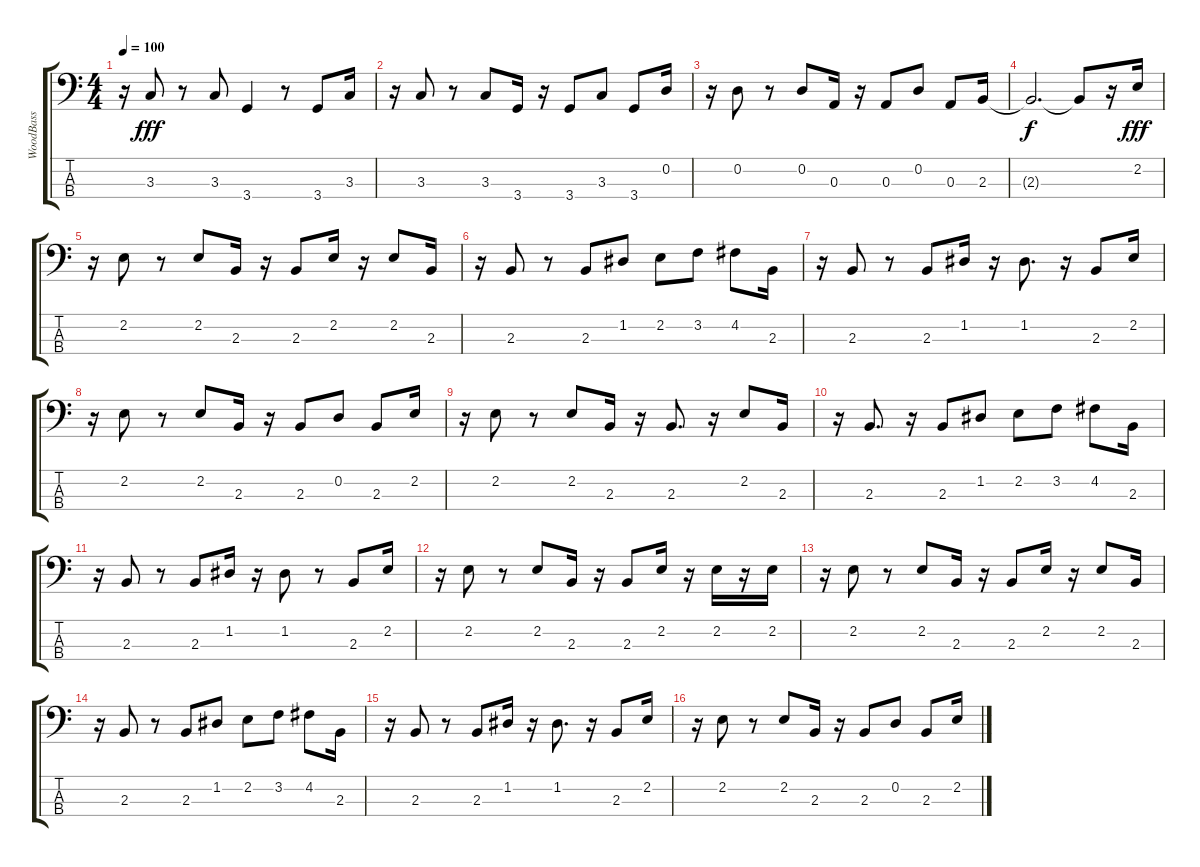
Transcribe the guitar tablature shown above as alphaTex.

\track ("WoodBass" "WoodBass") {instrument electricbassfinger}
\staff {score tabs}
\tuning (G2 D2 A1 E1) {hide}
\ts (4 4)
\tempo 100
\clef f4
\ks c
r.16{dy fff} 3.3.8 r.8 3.3.8 3.4.4 r.8 3.4.8 3.3.16 |
r.16 3.3.8 r.8 3.3.8 3.4.16 r.16 3.4.8 3.3.8 3.4.8 0.2.16 |
r.16 0.2.8 r.8 0.2.8 0.3.16 r.16 0.3.8 0.2.8 0.3.8 2.3.16 |
2.3{t}.2{d dy f} 2.3{t}.8 r.16 2.2.16{dy fff} |
r.16 2.2.8 r.8 2.2.8 2.3.16 r.16 2.3.8 2.2.16 r.16 2.2.8 2.3.16 |
r.16 2.3.8 r.8 2.3.8 1.2.8 2.2.8 3.2.8 4.2.8 2.3.16 |
r.16 2.3.8 r.8 2.3.8 1.2.16 r.16 1.2.8{d} r.16 2.3.8 2.2.16 |
r.16 2.2.8 r.8 2.2.8 2.3.16 r.16 2.3.8 0.2.8 2.3.8 2.2.16 |
r.16 2.2.8 r.8 2.2.8 2.3.16 r.16 2.3.8{d} r.16 2.2.8 2.3.16 |
r.16 2.3.8{d} r.16 2.3.8 1.2.8 2.2.8 3.2.8 4.2.8 2.3.16 |
r.16 2.3.8 r.8 2.3.8 1.2.16 r.16 1.2.8 r.8 2.3.8 2.2.16 |
r.16 2.2.8 r.8 2.2.8 2.3.16 r.16 2.3.8 2.2.16 r.16 2.2.16 r.16 2.2.16 |
r.16 2.2.8 r.8 2.2.8 2.3.16 r.16 2.3.8 2.2.16 r.16 2.2.8 2.3.16 |
r.16 2.3.8 r.8 2.3.8 1.2.8 2.2.8 3.2.8 4.2.8 2.3.16 |
r.16 2.3.8 r.8 2.3.8 1.2.16 r.16 1.2.8{d} r.16 2.3.8 2.2.16 |
r.16 2.2.8 r.8 2.2.8 2.3.16 r.16 2.3.8 0.2.8 2.3.8 2.2.16
